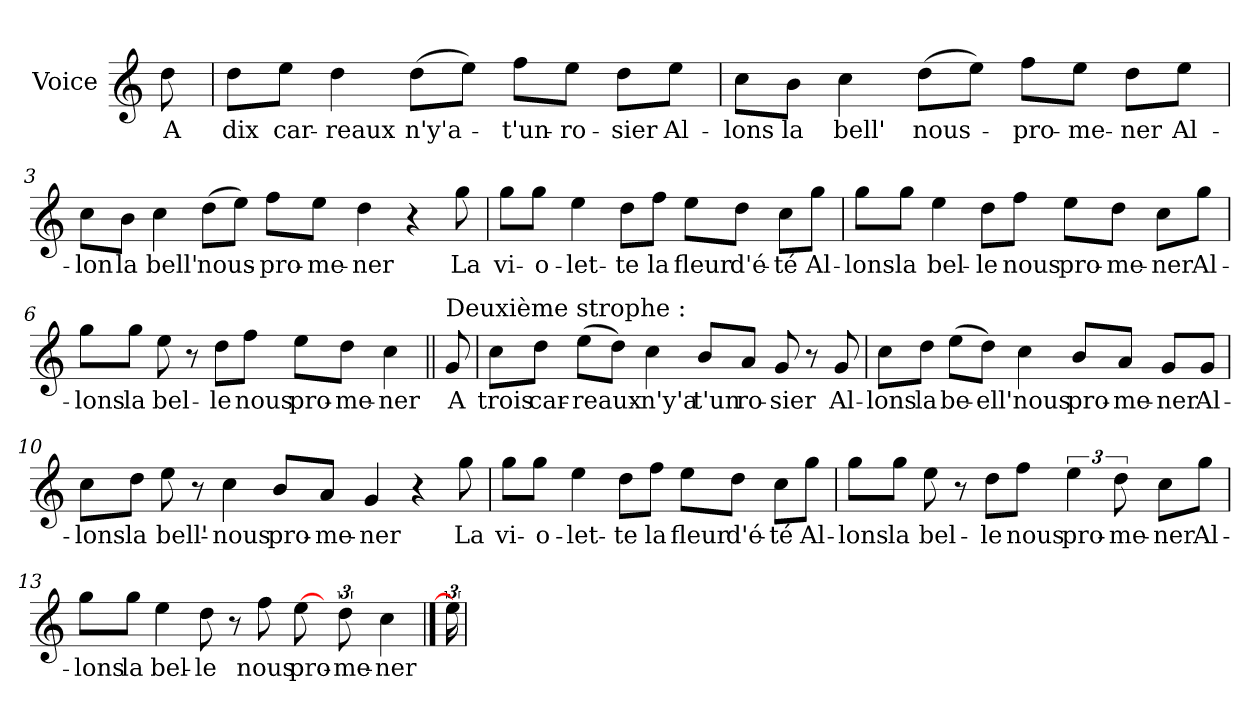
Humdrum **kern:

**kern	**text
*part1	*part1
*staff1	*staff1
*I"Voice	*
*I'V	*
*clefG2	*
*k[]	*
*C:	*
=	=
8dd\	A
=1	=1
8dd\L	dix
8ee\J	car-
4dd\	-reaux
(>8dd\L	n'y'a-
8ee\J)	.
8ff\L	-t'un-
8ee\J	-ro-
8dd\L	-sier
8ee\J	Al-
=2	=2
8cc\L	-lons
8b\J	la
4cc\	bell'
(>8dd\L	nous-
8ee\J)	.
8ff\L	-pro-
8ee\J	-me-
8dd\L	-ner
8ee\J	Al-
!!LO:LB:g=z
=3	=3
8cc\L	-lon
8b\J	la
4cc\	bell'
(>8dd\L	nous-
8ee\J)	.
8ff\L	-pro-
8ee\J	-me-
4dd\	-ner
4r	.
8gg\	La
=4	=4
8gg\L	vi-
8gg\J	-o-
4ee\	-let-
8dd\L	-te
8ff\J	la
8ee\L	fleur
8dd\J	d'é-
8cc\L	-té
8gg\J	Al-
!!LO:LB:g=z
=5	=5
8gg\L	-lons
8gg\J	la
4ee\	bel-
8dd\L	-le
8ff\J	nous
8ee\L	pro-
8dd\J	-me-
8cc\L	-ner
8gg\J	Al-
=6	=6
8gg\L	-lons
8gg\J	la
8ee\	bel-
8r	.
8dd\L	-le
8ff\J	nous
8ee\L	pro-
8dd\J	-me-
4cc\	-ner
!!LO:LB:g=z
=7||	=7||
!LO:TX:t=Deuxième strophe &colon;	!
8g/	A
=8	=8
8cc\L	trois
8dd\J	car-
(>8ee\L	-reaux-
8dd\J)	.
4cc\	-n'y'a
8b/L	t'un
8a/J	ro-
8g/	-sier
8r	.
8g/	Al-
=9	=9
8cc\L	-lons
8dd\J	la
(>8ee\L	be-
8dd\J)	-ell'
4cc\	nous
8b/L	pro-
8a/J	-me-
8g/L	-ner
8g/J	Al-
!!LO:LB:g=z
=10	=10
8cc\L	-lons
8dd\J	la
8ee\	bell'-
8r	.
4cc\	-nous
8b/L	pro-
8a/J	-me-
4g/	-ner
4r	.
8gg\	La
=11	=11
8gg\L	vi-
8gg\J	-o-
4ee\	-let-
8dd\L	-te
8ff\J	la
8ee\L	fleur
8dd\J	d'é-
8cc\L	-té
8gg\J	Al-
!!LO:LB:g=z
=12	=12
8gg\L	-lons
8gg\J	la
8ee\	bel-
8r	.
8dd\L	-le
8ff\J	nous
6ee\	pro-
12dd\	-me-
8cc\L	-ner
8gg\J	Al-
=13	=13
8gg\L	-lons
8gg\J	la
4ee\	bel-
8dd\	-le
8r	.
8ff\	nous
[8ee\	pro-
24ryy	.
12dd\	-me-
4cc\	-ner
==14	==14
24ee\]	.
=	=
*-	*-
